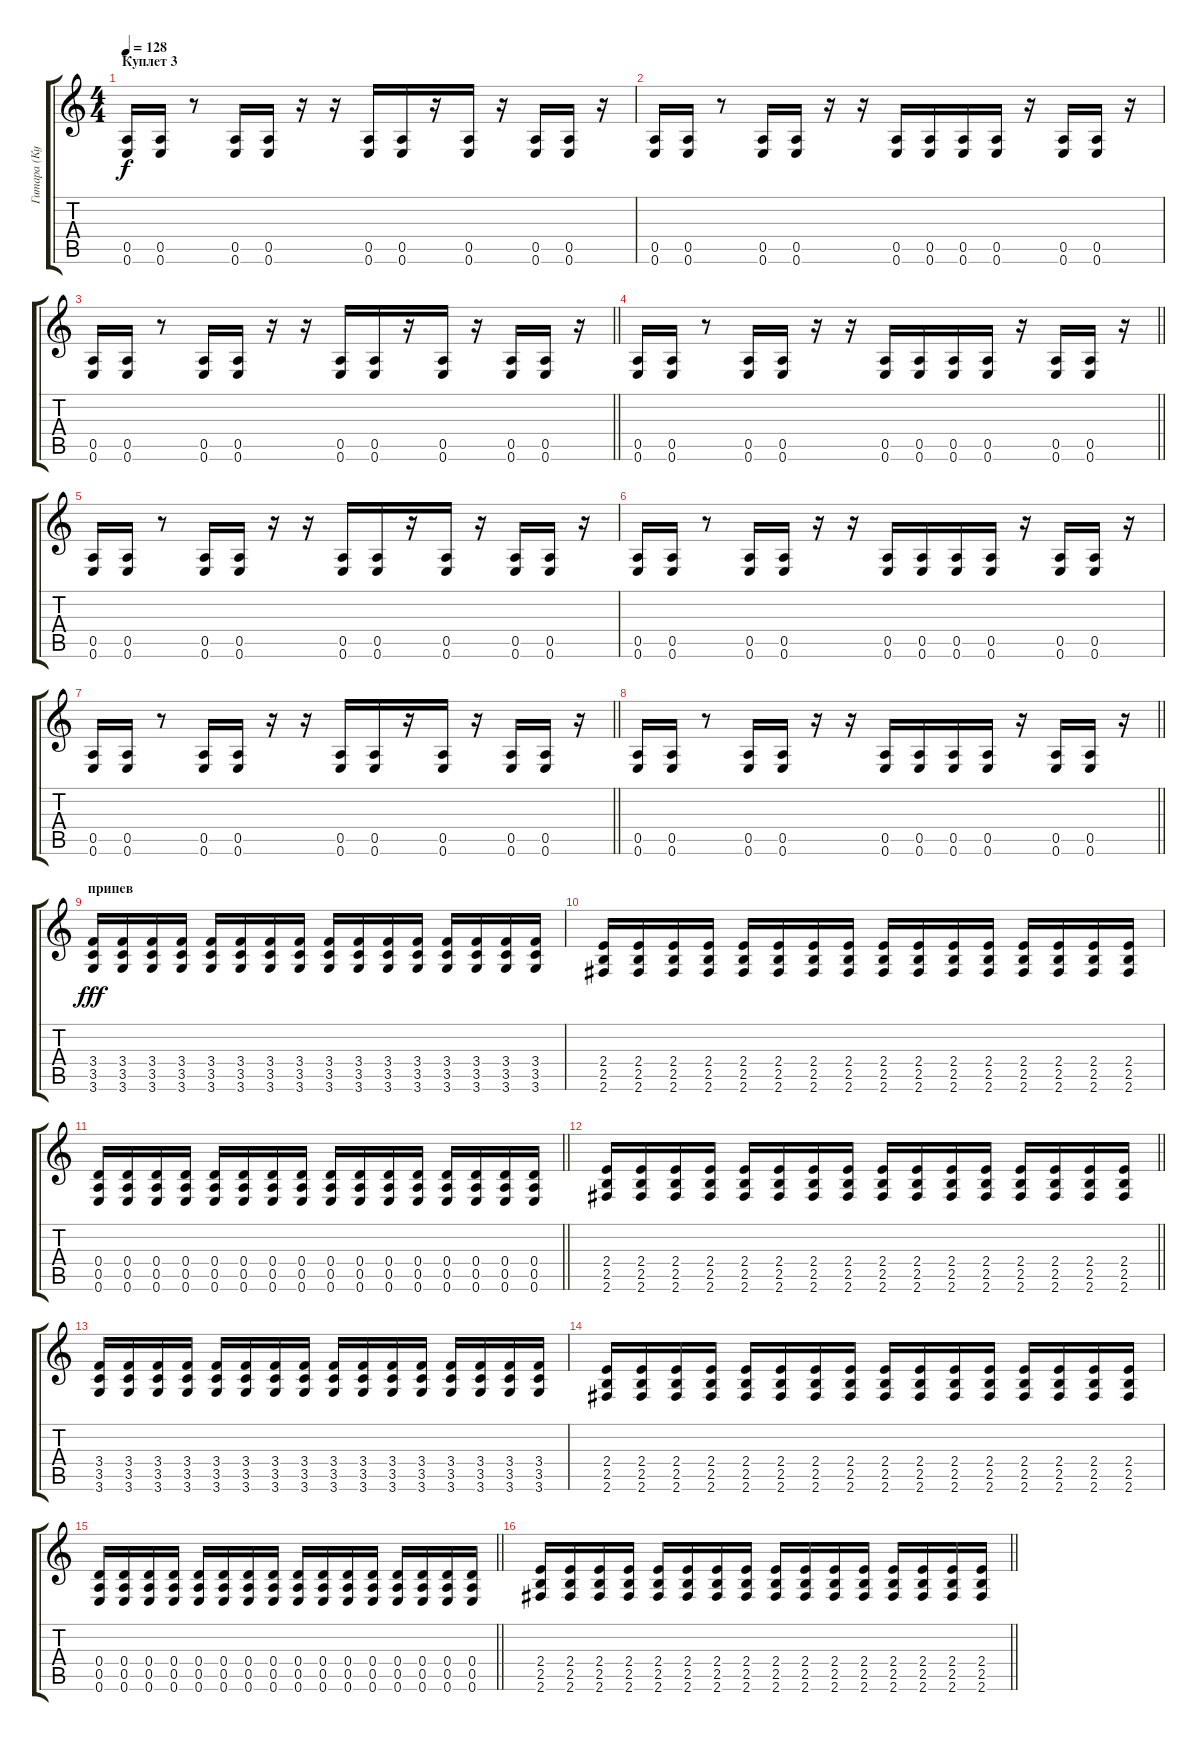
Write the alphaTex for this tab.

\track ("Гитара (Кудрявый)" "Гитара (Ку") {instrument distortionguitar}
\staff {score tabs}
\tuning (E4 B3 G3 D3 A2 E2) {hide}
\ts (4 4)
\section ("" "Куплет 3")
\tempo 128
\clef g2
\ks c
(0.5 0.6).16{dy f} (0.5 0.6).16 r.8 (0.5 0.6).16 (0.5 0.6).16 r.16 r.16 (0.5 0.6).16 (0.5 0.6).16 r.16 (0.5 0.6).16 r.16 (0.5 0.6).16 (0.5 0.6).16 r.16 |
(0.5 0.6).16 (0.5 0.6).16 r.8 (0.5 0.6).16 (0.5 0.6).16 r.16 r.16 (0.5 0.6).16 (0.5 0.6).16 (0.5 0.6).16 (0.5 0.6).16 r.16 (0.5 0.6).16 (0.5 0.6).16 r.16 |
\barLineRight lightlight
(0.5 0.6).16 (0.5 0.6).16 r.8 (0.5 0.6).16 (0.5 0.6).16 r.16 r.16 (0.5 0.6).16 (0.5 0.6).16 r.16 (0.5 0.6).16 r.16 (0.5 0.6).16 (0.5 0.6).16 r.16 |
\barLineRight lightlight
(0.5 0.6).16 (0.5 0.6).16 r.8 (0.5 0.6).16 (0.5 0.6).16 r.16 r.16 (0.5 0.6).16 (0.5 0.6).16 (0.5 0.6).16 (0.5 0.6).16 r.16 (0.5 0.6).16 (0.5 0.6).16 r.16 |
(0.5 0.6).16 (0.5 0.6).16 r.8 (0.5 0.6).16 (0.5 0.6).16 r.16 r.16 (0.5 0.6).16 (0.5 0.6).16 r.16 (0.5 0.6).16 r.16 (0.5 0.6).16 (0.5 0.6).16 r.16 |
(0.5 0.6).16 (0.5 0.6).16 r.8 (0.5 0.6).16 (0.5 0.6).16 r.16 r.16 (0.5 0.6).16 (0.5 0.6).16 (0.5 0.6).16 (0.5 0.6).16 r.16 (0.5 0.6).16 (0.5 0.6).16 r.16 |
\barLineRight lightlight
(0.5 0.6).16 (0.5 0.6).16 r.8 (0.5 0.6).16 (0.5 0.6).16 r.16 r.16 (0.5 0.6).16 (0.5 0.6).16 r.16 (0.5 0.6).16 r.16 (0.5 0.6).16 (0.5 0.6).16 r.16 |
\barLineRight lightlight
(0.5 0.6).16 (0.5 0.6).16 r.8 (0.5 0.6).16 (0.5 0.6).16 r.16 r.16 (0.5 0.6).16 (0.5 0.6).16 (0.5 0.6).16 (0.5 0.6).16 r.16 (0.5 0.6).16 (0.5 0.6).16 r.16 |
\section ("" "припев")
(3.4 3.5 3.6).16{dy fff} (3.4 3.5 3.6).16 (3.4 3.5 3.6).16 (3.4 3.5 3.6).16 (3.4 3.5 3.6).16 (3.4 3.5 3.6).16 (3.4 3.5 3.6).16 (3.4 3.5 3.6).16 (3.4 3.5 3.6).16 (3.4 3.5 3.6).16 (3.4 3.5 3.6).16 (3.4 3.5 3.6).16 (3.4 3.5 3.6).16 (3.4 3.5 3.6).16 (3.4 3.5 3.6).16 (3.4 3.5 3.6).16 |
(2.4 2.5 2.6).16 (2.4 2.5 2.6).16 (2.4 2.5 2.6).16 (2.4 2.5 2.6).16 (2.4 2.5 2.6).16 (2.4 2.5 2.6).16 (2.4 2.5 2.6).16 (2.4 2.5 2.6).16 (2.4 2.5 2.6).16 (2.4 2.5 2.6).16 (2.4 2.5 2.6).16 (2.4 2.5 2.6).16 (2.4 2.5 2.6).16 (2.4 2.5 2.6).16 (2.4 2.5 2.6).16 (2.4 2.5 2.6).16 |
\barLineRight lightlight
(0.4 0.5 0.6).16 (0.4 0.5 0.6).16 (0.4 0.5 0.6).16 (0.4 0.5 0.6).16 (0.4 0.5 0.6).16 (0.4 0.5 0.6).16 (0.4 0.5 0.6).16 (0.4 0.5 0.6).16 (0.4 0.5 0.6).16 (0.4 0.5 0.6).16 (0.4 0.5 0.6).16 (0.4 0.5 0.6).16 (0.4 0.5 0.6).16 (0.4 0.5 0.6).16 (0.4 0.5 0.6).16 (0.4 0.5 0.6).16 |
\barLineRight lightlight
(2.4 2.5 2.6).16 (2.4 2.5 2.6).16 (2.4 2.5 2.6).16 (2.4 2.5 2.6).16 (2.4 2.5 2.6).16 (2.4 2.5 2.6).16 (2.4 2.5 2.6).16 (2.4 2.5 2.6).16 (2.4 2.5 2.6).16 (2.4 2.5 2.6).16 (2.4 2.5 2.6).16 (2.4 2.5 2.6).16 (2.4 2.5 2.6).16 (2.4 2.5 2.6).16 (2.4 2.5 2.6).16 (2.4 2.5 2.6).16 |
(3.4 3.5 3.6).16 (3.4 3.5 3.6).16 (3.4 3.5 3.6).16 (3.4 3.5 3.6).16 (3.4 3.5 3.6).16 (3.4 3.5 3.6).16 (3.4 3.5 3.6).16 (3.4 3.5 3.6).16 (3.4 3.5 3.6).16 (3.4 3.5 3.6).16 (3.4 3.5 3.6).16 (3.4 3.5 3.6).16 (3.4 3.5 3.6).16 (3.4 3.5 3.6).16 (3.4 3.5 3.6).16 (3.4 3.5 3.6).16 |
(2.4 2.5 2.6).16 (2.4 2.5 2.6).16 (2.4 2.5 2.6).16 (2.4 2.5 2.6).16 (2.4 2.5 2.6).16 (2.4 2.5 2.6).16 (2.4 2.5 2.6).16 (2.4 2.5 2.6).16 (2.4 2.5 2.6).16 (2.4 2.5 2.6).16 (2.4 2.5 2.6).16 (2.4 2.5 2.6).16 (2.4 2.5 2.6).16 (2.4 2.5 2.6).16 (2.4 2.5 2.6).16 (2.4 2.5 2.6).16 |
\barLineRight lightlight
(0.4 0.5 0.6).16 (0.4 0.5 0.6).16 (0.4 0.5 0.6).16 (0.4 0.5 0.6).16 (0.4 0.5 0.6).16 (0.4 0.5 0.6).16 (0.4 0.5 0.6).16 (0.4 0.5 0.6).16 (0.4 0.5 0.6).16 (0.4 0.5 0.6).16 (0.4 0.5 0.6).16 (0.4 0.5 0.6).16 (0.4 0.5 0.6).16 (0.4 0.5 0.6).16 (0.4 0.5 0.6).16 (0.4 0.5 0.6).16 |
\barLineRight lightlight
(2.4 2.5 2.6).16 (2.4 2.5 2.6).16 (2.4 2.5 2.6).16 (2.4 2.5 2.6).16 (2.4 2.5 2.6).16 (2.4 2.5 2.6).16 (2.4 2.5 2.6).16 (2.4 2.5 2.6).16 (2.4 2.5 2.6).16 (2.4 2.5 2.6).16 (2.4 2.5 2.6).16 (2.4 2.5 2.6).16 (2.4 2.5 2.6).16 (2.4 2.5 2.6).16 (2.4 2.5 2.6).16 (2.4 2.5 2.6).16
